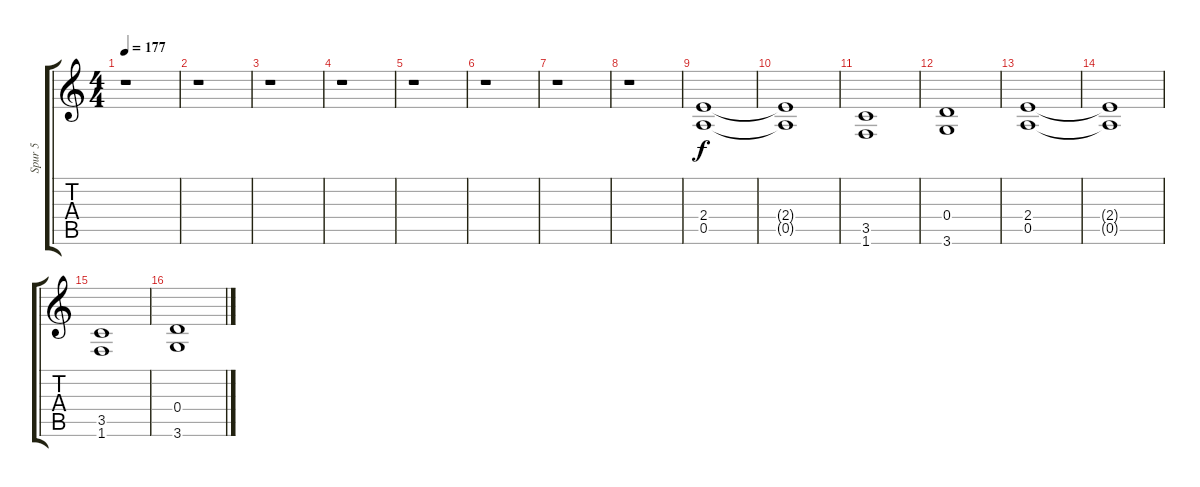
\track ("Spur 5" "Spur 5") {instrument distortionguitar}
\staff {score tabs}
\tuning (E4 B3 G3 D3 A2 E2) {hide}
\ts (4 4)
\tempo 177
\clef g2
\ks c
r.1{dy f} |
r.1 |
r.1 |
r.1 |
r.1 |
r.1 |
r.1 |
r.1 |
(2.4 0.5).1 |
(2.4{t} 0.5{t}).1 |
(3.5 1.6).1 |
(0.4 3.6).1 |
(2.4 0.5).1 |
(2.4{t} 0.5{t}).1 |
(3.5 1.6).1 |
(0.4 3.6).1
